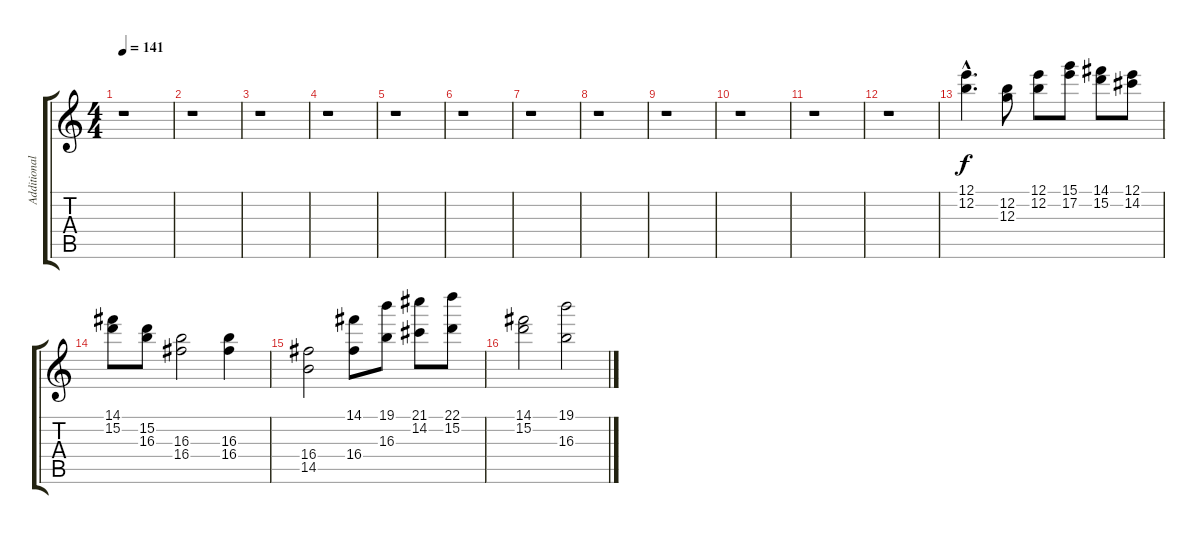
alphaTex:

\track ("Additional Guitar" "Additional") {instrument distortionguitar}
\staff {score tabs}
\tuning (E4 B3 G3 D3 A2 E2) {hide}
\ts (4 4)
\tempo 141
\clef g2
\ks c
r.1{dy f} |
r.1 |
r.1 |
r.1 |
r.1 |
r.1 |
r.1 |
r.1 |
r.1 |
r.1 |
r.1 |
r.1 |
(12.1{hac} 12.2{hac}).4{d} (12.2 12.3).8 (12.1 12.2).8 (15.1 17.2).8 (14.1 15.2).8 (12.1 14.2).8 |
(14.1 15.2).8 (15.2 16.3).8 (16.3 16.4).2 (16.3 16.4).4 |
(16.4 14.5).2 (14.1 16.4).8 (19.1 16.3).8 (21.1 14.2).8 (22.1 15.2).8 |
(14.1 15.2).2 (19.1 16.3).2
